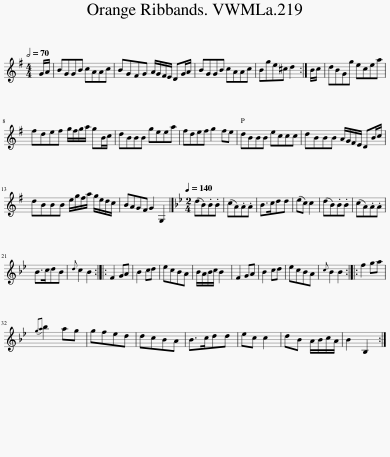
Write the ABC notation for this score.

X:1
L:1/8
Q:1/2=70
M:4/4
I:linebreak $
K:G
V:1 treble
V:1
 G/A/ | BGGB cAAc | BGFG A/G/F/E/ DG/A/ | BGGB cAAc | Bge^c d2 :| %5
 B/c/ | dBGg ecea |$ fdef g/f/g/a/ gB/c/ | dBBB geea | fdef g2 fe | %10
 dBBB eccc | dBBB A/G/F/E/ DB/c/ |$ dBBB e/g/f/a/ g/e/d/c/ | BAGF G2 G,2 |][K:Bb][M:2/4][Q:1/4=140] (dB).B.B | %15
 (cA).A.A | B>cdd | (ec) c2 | (dB).B.B | (cA).A.A |$ %20
 B>cdB |{d} c2 B2 :: F2 GA | B2 cd | ecBA | %25
 B/A/B/c/ B2 | F2 GA | B2 cd | ecBA |{c} B2 B2 :: %30
 f2 ga |${ga} b2 ag | gfed | dcBA | B>cdd | %35
 ec c2 | dB A/B/c/A/ | B2 B,2 :| %38
